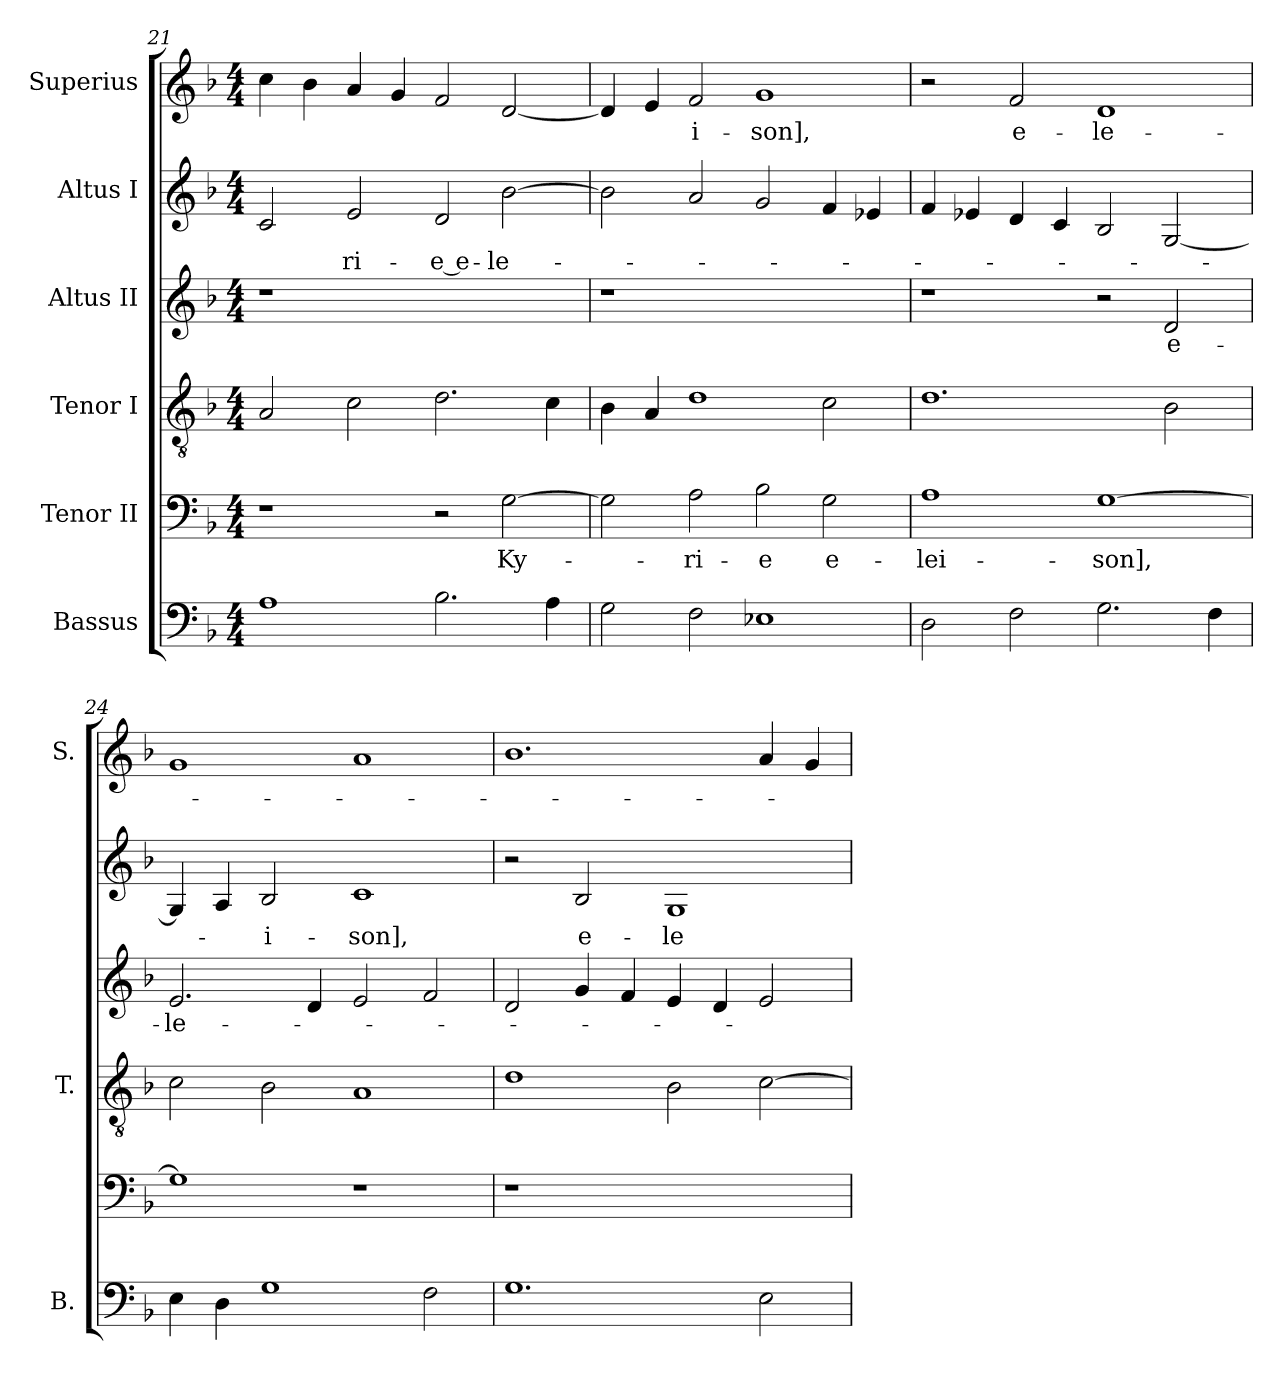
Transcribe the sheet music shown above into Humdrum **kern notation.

**kern	**kern	**text	**kern	**kern	**text	**kern	**text	**kern	**text
*part6	*part5	*part5	*part4	*part3	*part3	*part2	*part2	*part1	*part1
*staff6	*staff5	*staff5	*staff4	*staff3	*staff3	*staff2	*staff2	*staff1	*staff1
*I"Bassus	*I"Tenor II	*	*I"Tenor I	*I"Altus II	*	*I"Altus I	*	*I"Superius	*
*I'B.	*	*	*I'T.	*	*	*	*	*I'S.	*
*clefF4	*clefF4	*	*clefGv2	*clefG2	*	*clefG2	*	*clefG2	*
*	*	*	*ITrd7c12	*	*	*	*	*	*
*k[b-]	*k[b-]	*	*k[b-]	*k[b-]	*	*k[b-]	*	*k[b-]	*
*F:	*F:	*	*F:	*F:	*	*F:	*	*F:	*
*M4/4	*M4/4	*	*M4/4	*M4/4	*	*M4/4	*	*M4/4	*
=21	=21	=21	=21	=21	=21	=21	=21	=21	=21
!	!	!	!	!LO:N:vis=1	!	!	!	!	!
1Ai	1r	.	2AAi/	1r	.	2ci/	.	4cci\	.
.	.	.	.	.	.	.	.	4b-i\	.
!	!	!	!	!	!	!	!LO:LY:b:color=#000000	!	!
.	.	.	2Ci\	.	.	2ei/	-ri-	4ai/	.
.	.	.	.	.	.	.	.	4gi/	.
!	!	!	!	!	!	!	!LO:LY:b:color=#000000	!	!
2.B-i\	2r	.	2.Di\	1ryy	.	2di/	-e e-	2fi/	.
!	!	!LO:LY:b:color=#000000	!	!	!	!	!	!	!
!	!	!	!	!	!	!	!LO:LY:b:color=#000000	!	!
.	[>2Gi\	Ky-	.	.	.	[>2b-i\	-le-	[<2di/	.
4Ai\	.	.	4Ci\	.	.	.	.	.	.
=22	=22	=22	=22	=22	=22	=22	=22	=22	=22
!	!	!	!	!LO:N:vis=1	!	!	!	!	!
2Gi\	2Gi\]	.	4BB-i\	1r	.	2b-i\]	.	4di/]	.
.	.	.	4AAi/	.	.	.	.	4ei/	.
!	!	!LO:LY:b:color=#000000	!	!	!	!	!	!	!
!	!	!	!	!	!	!	!	!	!LO:LY:b:color=#000000
2Fi\	2Ai\	-ri-	1Di	.	.	2ai/	.	2fi/	-i-
!	!	!LO:LY:b:color=#000000	!	!	!	!	!	!	!
!	!	!	!	!	!	!	!	!	!LO:LY:b:color=#000000
1E-Xi	2B-i\	-e	.	1ryy	.	2gi/	.	1gi	-son],
!	!	!LO:LY:b:color=#000000	!	!	!	!	!	!	!
.	2Gi\	e-	2Ci\	.	.	4fi/	.	.	.
.	.	.	.	.	.	4e-Xi/	.	.	.
=23	=23	=23	=23	=23	=23	=23	=23	=23	=23
!	!	!LO:LY:b:color=#000000	!	!	!	!	!	!	!
2Di\	1Ai	-lei-	1.Di	1r	.	4fi/	.	2r	.
.	.	.	.	.	.	4e-Xi/	.	.	.
!	!	!	!	!	!	!	!	!	!LO:LY:b:color=#000000
2Fi\	.	.	.	.	.	4di/	.	2fi/	e-
.	.	.	.	.	.	4ci/	.	.	.
!	!	!LO:LY:b:color=#000000	!	!	!	!	!	!	!
!	!	!	!	!	!	!	!	!	!LO:LY:b:color=#000000
2.Gi\	[>1Gi	-son],	.	2r	.	2B-i/	.	1di	-le-
!	!	!	!	!	!LO:LY:b:color=#000000	!	!	!	!
.	.	.	2BB-i\	2di/	e-	[<2Gi/	.	.	.
4Fi\	.	.	.	.	.	.	.	.	.
!!LO:LB:g=z
=24	=24	=24	=24	=24	=24	=24	=24	=24	=24
!	!	!	!	!	!LO:LY:b:color=#000000	!	!	!	!
4Ei\	1Gi]	.	2Ci\	2.ei/	-le-	4Gi/]	.	1gi	.
4Di\	.	.	.	.	.	4Ai/	.	.	.
!	!	!	!	!	!	!	!LO:LY:b:color=#000000	!	!
1Gi	.	.	2BB-i\	.	.	2B-i/	-i-	.	.
.	.	.	.	4di/	.	.	.	.	.
!	!	!	!	!	!	!	!LO:LY:b:color=#000000	!	!
.	1r	.	1AAi	2ei/	.	1ci	-son],	1ai	.
2Fi\	.	.	.	2fi/	.	.	.	.	.
=25	=25	=25	=25	=25	=25	=25	=25	=25	=25
!	!LO:N:vis=1	!	!	!	!	!	!	!	!
1.Gi	1r	.	1Di	2di/	.	2r	.	1.b-i	.
!	!	!	!	!	!	!	!LO:LY:b:color=#000000	!	!
.	.	.	.	4gi/	.	2B-i/	e-	.	.
.	.	.	.	4fi/	.	.	.	.	.
!	!	!	!	!	!	!	!LO:LY:b:color=#000000	!	!
.	1ryy	.	2BB-i\	4ei/	.	1Gi	-le-	.	.
.	.	.	.	4di/	.	.	.	.	.
2Ei\	.	.	[>2Ci\	2ei/	.	.	.	4ai/	.
.	.	.	.	.	.	.	.	4gi/	.
=	=	=	=	=	=	=	=	=	=
*-	*-	*-	*-	*-	*-	*-	*-	*-	*-
